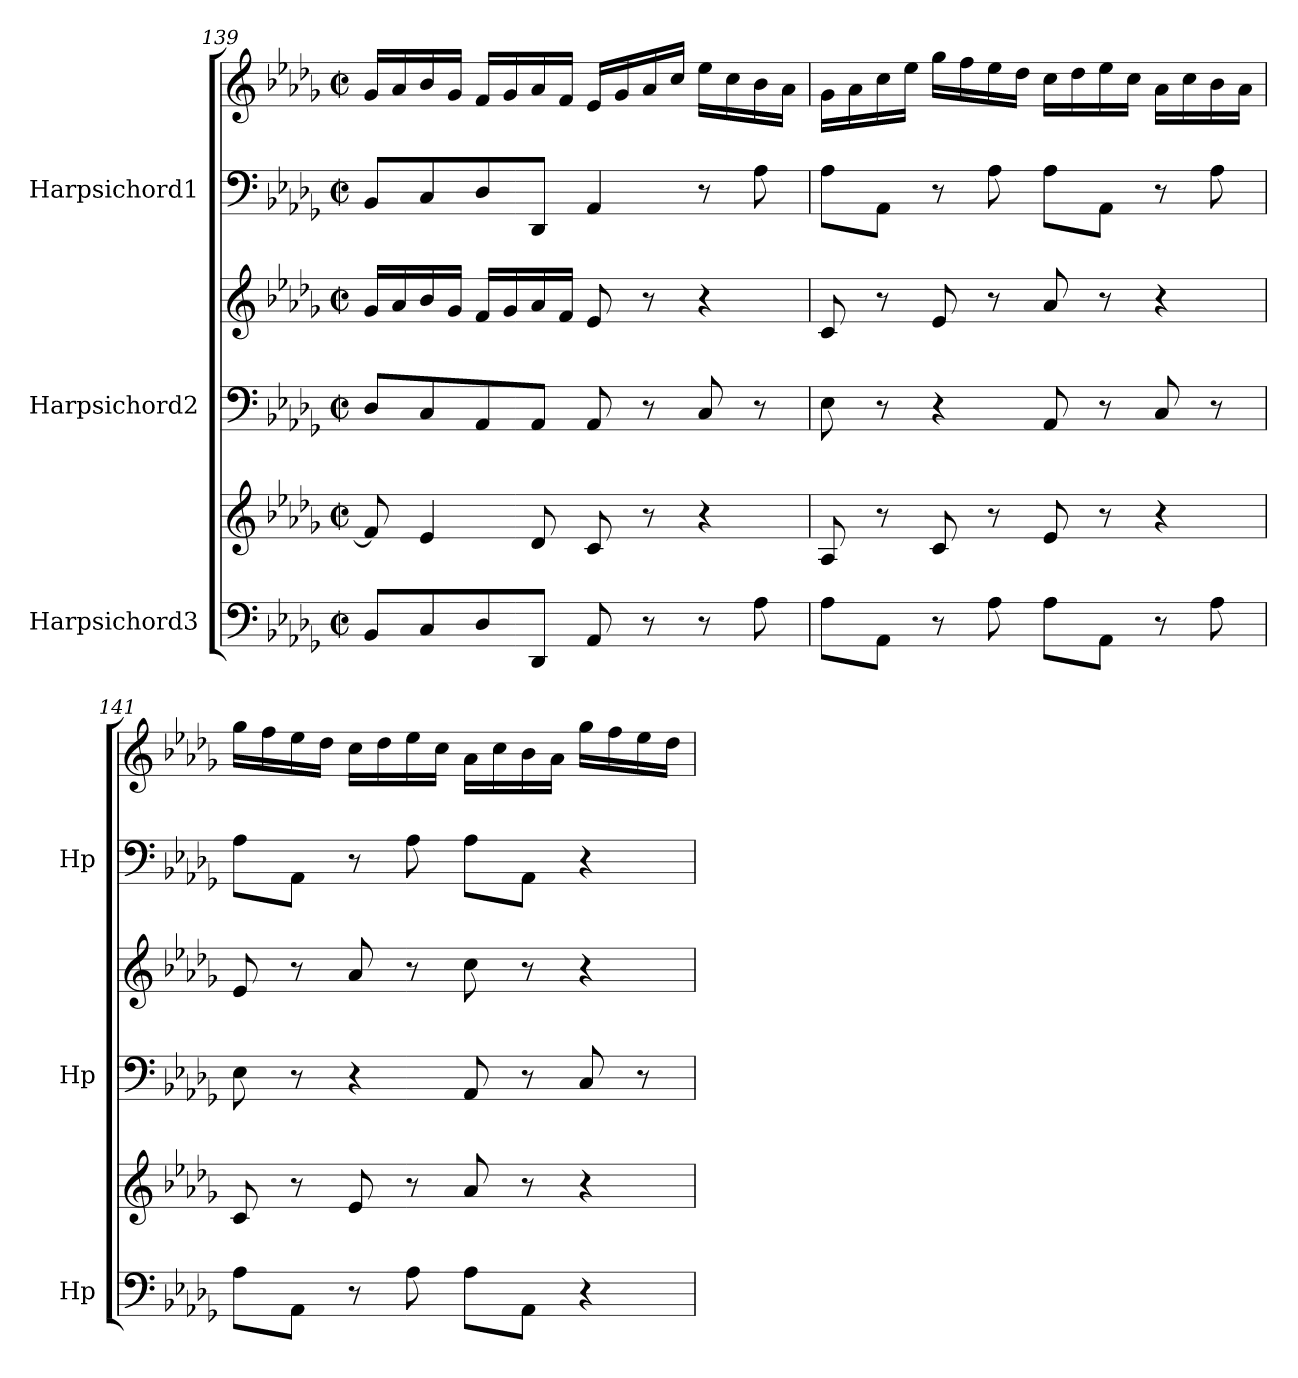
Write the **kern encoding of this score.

**kern	**kern	**kern	**kern	**kern	**kern
*part3	*part3	*part2	*part2	*part1	*part1
*staff6	*staff5	*staff4	*staff3	*staff2	*staff1
*I"Harpsichord3	*	*I"Harpsichord2	*	*I"Harpsichord1	*
*I'Hp	*	*I'Hp	*	*I'Hp	*
*clefF4	*clefG2	*clefF4	*clefG2	*clefF4	*clefG2
*k[b-e-a-d-g-]	*k[b-e-a-d-g-]	*k[b-e-a-d-g-]	*k[b-e-a-d-g-]	*k[b-e-a-d-g-]	*k[b-e-a-d-g-]
*M4/4	*M4/4	*M4/4	*M4/4	*M4/4	*M4/4
*met(c|)	*met(c|)	*met(c|)	*met(c|)	*met(c|)	*met(c|)
=139	=139	=139	=139	=139	=139
8BB-/L	8f/]	8D-/L	16g-/LL	8BB-/L	16g-/LL
.	.	.	16a-/	.	16a-/
8C/	4e-/	8C/	16b-/	8C/	16b-/
.	.	.	16g-/JJ	.	16g-/JJ
8D-/	.	8AA-/	16f/LL	8D-/	16f/LL
.	.	.	16g-/	.	16g-/
8DD-/J	8d-/	8AA-/J	16a-/	8DD-/J	16a-/
.	.	.	16f/JJ	.	16f/JJ
8AA-/	8c/	8AA-/	8e-/	4AA-/	16e-/LL
.	.	.	.	.	16g-/
8r	8r	8r	8r	.	16a-/
.	.	.	.	.	16cc/JJ
8r	4r	8C/	4r	8r	16ee-\LL
.	.	.	.	.	16cc\
8A-\	.	8r	.	8A-\	16b-\
.	.	.	.	.	16a-\JJ
=140	=140	=140	=140	=140	=140
8A-\L	8A-/	8E-\	8c/	8A-\L	16g-\LL
.	.	.	.	.	16a-\
8AA-\J	8r	8r	8r	8AA-\J	16cc\
.	.	.	.	.	16ee-\JJ
8r	8c/	4r	8e-/	8r	16gg-\LL
.	.	.	.	.	16ff\
8A-\	8r	.	8r	8A-\	16ee-\
.	.	.	.	.	16dd-\JJ
8A-\L	8e-/	8AA-/	8a-/	8A-\L	16cc\LL
.	.	.	.	.	16dd-\
8AA-\J	8r	8r	8r	8AA-\J	16ee-\
.	.	.	.	.	16cc\JJ
8r	4r	8C/	4r	8r	16a-\LL
.	.	.	.	.	16cc\
8A-\	.	8r	.	8A-\	16b-\
.	.	.	.	.	16a-\JJ
!!LO:LB:g=z
=141	=141	=141	=141	=141	=141
8A-\L	8c/	8E-\	8e-/	8A-\L	16gg-\LL
.	.	.	.	.	16ff\
8AA-\J	8r	8r	8r	8AA-\J	16ee-\
.	.	.	.	.	16dd-\JJ
8r	8e-/	4r	8a-/	8r	16cc\LL
.	.	.	.	.	16dd-\
8A-\	8r	.	8r	8A-\	16ee-\
.	.	.	.	.	16cc\JJ
8A-\L	8a-/	8AA-/	8cc\	8A-\L	16a-\LL
.	.	.	.	.	16cc\
8AA-\J	8r	8r	8r	8AA-\J	16b-\
.	.	.	.	.	16a-\JJ
4r	4r	8C/	4r	4r	16gg-\LL
.	.	.	.	.	16ff\
.	.	8r	.	.	16ee-\
.	.	.	.	.	16dd-\JJ
=	=	=	=	=	=
*-	*-	*-	*-	*-	*-
